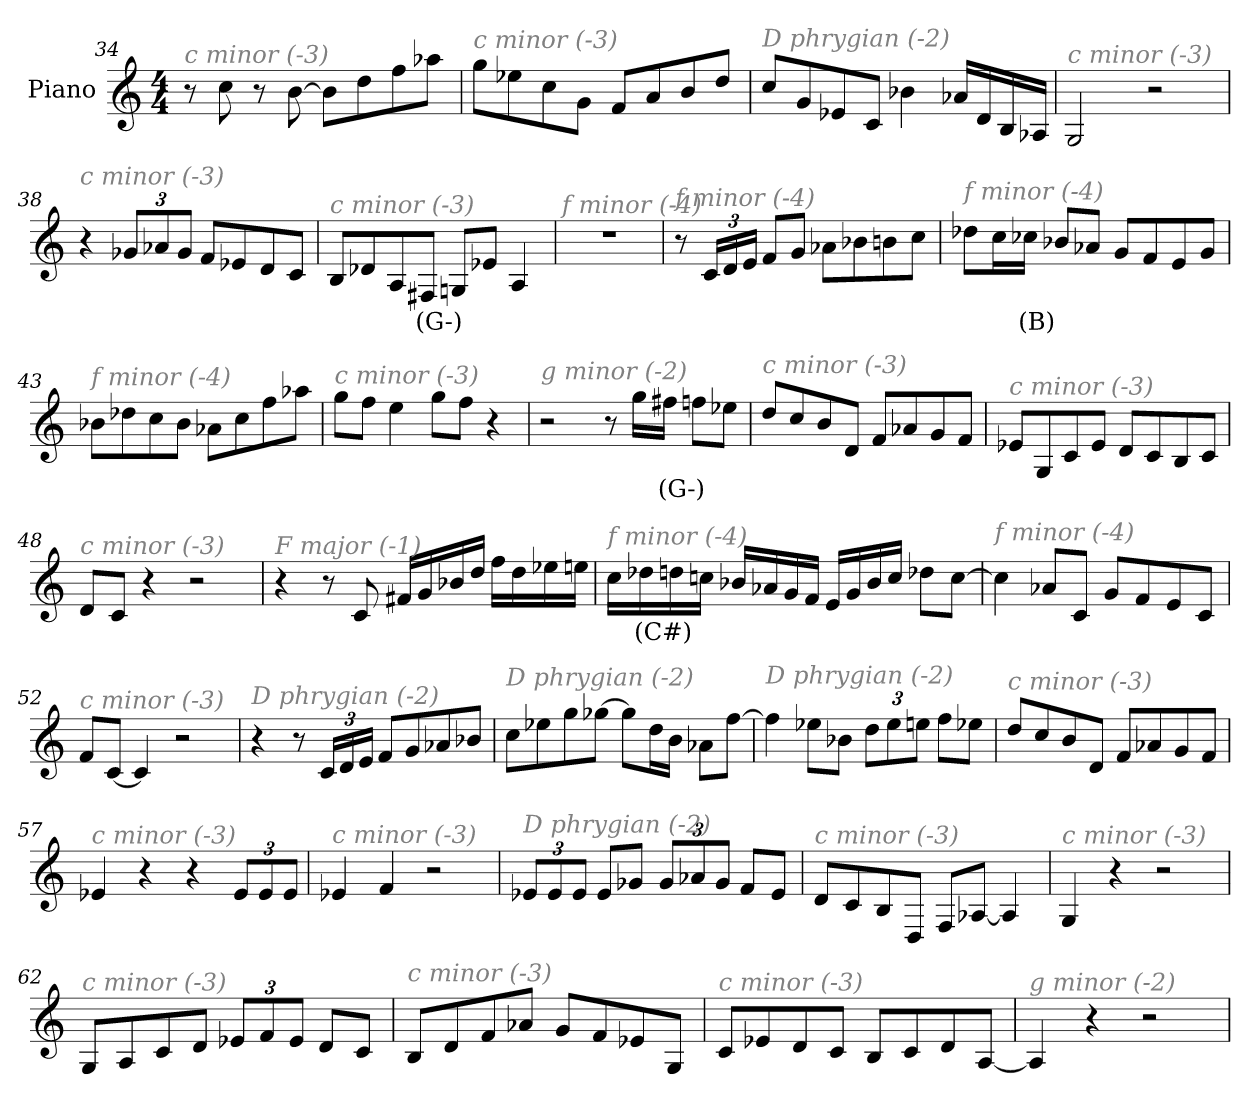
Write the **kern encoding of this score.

**kern	**text
*part1	*part1
*staff1	*staff1
*I"Piano	*
*I'Pno	*
*clefG2	*
*k[]	*
*M4/4	*
=34	=34
!LO:TX:i:color=#808080:t=c minor (-3)	!
8r	.
8cc\	.
8r	.
[8b\	.
8b\L]	.
8dd\	.
8ff\	.
8aa-X\J	.
=35	=35
!LO:TX:i:color=#808080:t=c minor (-3)	!
8gg\L	.
8ee-X\	.
8cc\	.
8g\J	.
8f/L	.
8a/	.
8b/	.
8dd/J	.
=36	=36
!LO:TX:i:color=#808080:t=D phrygian (-2)	!
8cc/L	.
8g/	.
8e-X/	.
8c/J	.
4b-X\	.
16a-X/LL	.
16d/	.
16B/	.
16A-X/JJ	.
!!LO:LB:g=z
=37	=37
!LO:TX:i:color=#808080:t=c minor (-3)	!
2G/	.
2r	.
=38	=38
!LO:TX:i:color=#808080:t=c minor (-3)	!
4r	.
*Xbrackettup	*
12g-X/L	.
12a-X/	.
12g-/J	.
8f/L	.
8e-X/	.
8d/	.
8c/J	.
=39	=39
!LO:TX:i:color=#808080:t=c minor (-3)	!
8B/L	.
8d-X/	.
8A/	.
8F#Xi/J	(G-)
8Gn/L	.
8e-X/J	.
4A/	.
=40	=40
!LO:TX:i:color=#808080:t=f minor (-4)	!
1r	.
=41	=41
!LO:TX:i:color=#808080:t=f minor (-4)	!
8r	.
24c/LL	.
24d/	.
24e/JJ	.
8f/L	.
8g/J	.
8a-X\L	.
8b-X\	.
8bn\	.
8cc\J	.
!!LO:PB:g=z
=42	=42
!LO:TX:i:color=#808080:t=f minor (-4)	!
8dd-X\L	.
16cc\L	.
16cc-Xi\JJ	(B)
8b-X/L	.
8a-X/J	.
8g/L	.
8f/	.
8e/	.
8g/J	.
=43	=43
!LO:TX:i:color=#808080:t=f minor (-4)	!
8b-X\L	.
8dd-X\	.
8cc\	.
8b-\J	.
8a-X\L	.
8cc\	.
8ff\	.
8aa-X\J	.
=44	=44
!LO:TX:i:color=#808080:t=c minor (-3)	!
8gg\L	.
8ff\J	.
4ee\	.
8gg\L	.
8ff\J	.
4r	.
=45	=45
!LO:TX:i:color=#808080:t=g minor (-2)	!
2r	.
8r	.
16gg\LL	.
16ff#Xi\JJ	(G-)
8ff\L	.
8ee-X\J	.
!!LO:LB:g=z
=46	=46
!LO:TX:i:color=#808080:t=c minor (-3)	!
8dd/L	.
8cc/	.
8b/	.
8d/J	.
8f/L	.
8a-X/	.
8g/	.
8f/J	.
=47	=47
!LO:TX:i:color=#808080:t=c minor (-3)	!
8e-X/L	.
8G/	.
8c/	.
8e-/J	.
8d/L	.
8c/	.
8B/	.
8c/J	.
=48	=48
!LO:TX:i:color=#808080:t=c minor (-3)	!
8d/L	.
8c/J	.
4r	.
2r	.
=49	=49
!LO:TX:i:color=#808080:t=F major (-1)	!
4r	.
8r	.
8c/	.
16f#X/LL	.
16g/	.
16b-X/	.
16dd/JJ	.
16ff\LL	.
16dd\	.
16ee-X\	.
16een\JJ	.
!!LO:LB:g=z
=50	=50
!LO:TX:i:color=#808080:t=f minor (-4)	!
16cc\LL	.
16dd-Xi\	(C#)
16dd\	.
16ccn\JJ	.
16b-X/LL	.
16a-X/	.
16g/	.
16f/JJ	.
16e/LL	.
16g/	.
16b-/	.
16cc/JJ	.
8dd-X\L	.
[8cc\J	.
=51	=51
!LO:TX:i:color=#808080:t=f minor (-4)	!
4cc\]	.
8a-X/L	.
8c/J	.
8g/L	.
8f/	.
8e/	.
8c/J	.
=52	=52
!LO:TX:i:color=#808080:t=c minor (-3)	!
8f/L	.
[8c/J	.
4c/]	.
2r	.
=53	=53
!LO:TX:i:color=#808080:t=D phrygian (-2)	!
4r	.
8r	.
24c/LL	.
24d/	.
24e/JJ	.
8f/L	.
8g/	.
8a-X/	.
8b-X/J	.
!!LO:LB:g=z
=54	=54
!LO:TX:i:color=#808080:t=D phrygian (-2)	!
8cc\L	.
8ee-X\	.
8gg\	.
[8gg-X\J	.
8gg-\L]	.
16dd\L	.
16b\JJ	.
8a-X\L	.
[8ff\J	.
=55	=55
!LO:TX:i:color=#808080:t=D phrygian (-2)	!
4ff\]	.
8ee-X\L	.
8b-X\J	.
12dd\L	.
12ee-\	.
12een\J	.
8ff\L	.
8ee-X\J	.
=56	=56
!LO:TX:i:color=#808080:t=c minor (-3)	!
8dd/L	.
8cc/	.
8b/	.
8d/J	.
8f/L	.
8a-X/	.
8g/	.
8f/J	.
=57	=57
!LO:TX:i:color=#808080:t=c minor (-3)	!
4e-X/	.
4r	.
4r	.
12e-/L	.
12e-/	.
12e-/J	.
!!LO:LB:g=z
=58	=58
!LO:TX:i:color=#808080:t=c minor (-3)	!
4e-X/	.
4f/	.
2r	.
=59	=59
!LO:TX:i:color=#808080:t=D phrygian (-2)	!
12e-X/L	.
12e-/	.
12e-/J	.
8e-/L	.
8g-X/J	.
12g-/L	.
12a-X/	.
12g-/J	.
8f/L	.
8e-/J	.
=60	=60
!LO:TX:i:color=#808080:t=c minor (-3)	!
8d/L	.
8c/	.
8B/	.
8D/J	.
8F/L	.
[8A-X/J	.
4A-/]	.
=61	=61
!LO:TX:i:color=#808080:t=c minor (-3)	!
4G/	.
4r	.
2r	.
=62	=62
!LO:TX:i:color=#808080:t=c minor (-3)	!
8G/L	.
8A/	.
8c/	.
8d/J	.
12e-X/L	.
12f/	.
12e-/J	.
8d/L	.
8c/J	.
!!LO:LB:g=z
=63	=63
!LO:TX:i:color=#808080:t=c minor (-3)	!
8B/L	.
8d/	.
8f/	.
8a-X/J	.
8g/L	.
8f/	.
8e-X/	.
8G/J	.
=64	=64
!LO:TX:i:color=#808080:t=c minor (-3)	!
8c/L	.
8e-X/	.
8d/	.
8c/J	.
8B/L	.
8c/	.
8d/	.
[8A/J	.
=65	=65
!LO:TX:i:color=#808080:t=g minor (-2)	!
4A/]	.
4r	.
2r	.
=	=
*-	*-
